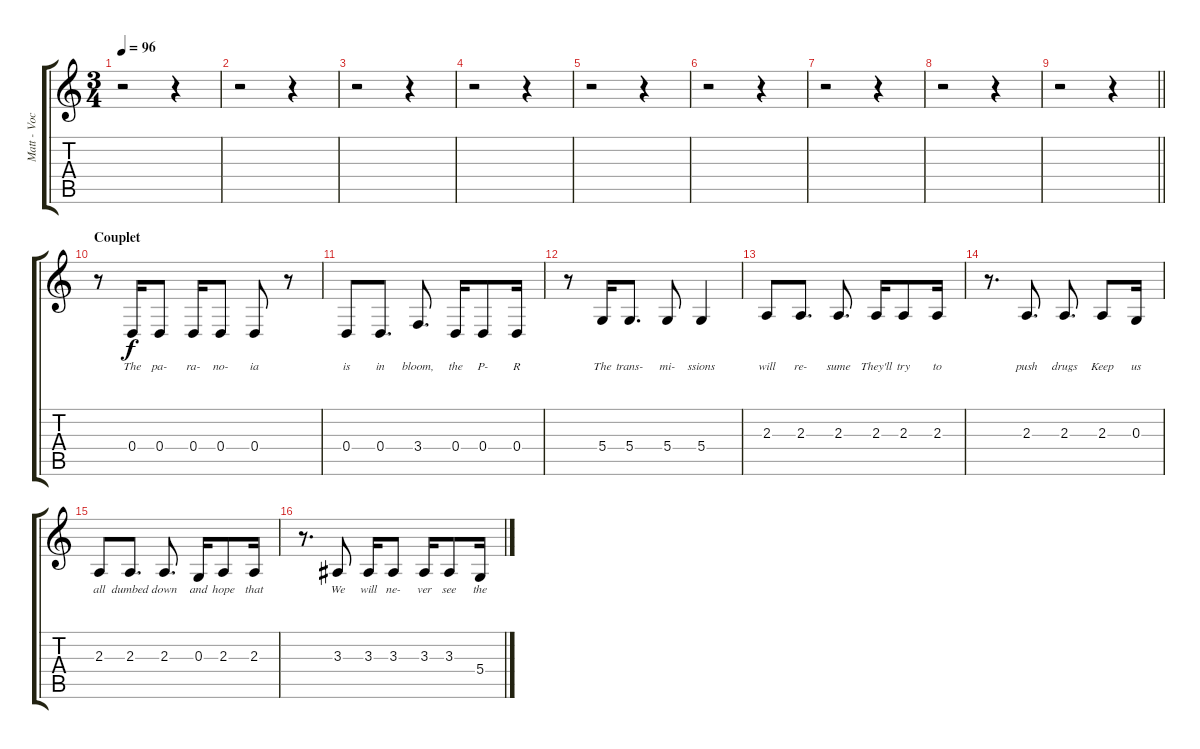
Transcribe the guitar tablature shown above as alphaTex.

\track ("Matt - Vocals" "Matt - Voc") {instrument violin}
\staff {score tabs}
\tuning (E4 B3 G3 D3 A2 E2) {hide}
\ts (3 4)
\tempo 96
\clef g2
\ks c
r.2{dy f} r.4 |
r.2 r.4 |
r.2 r.4 |
r.2 r.4 |
r.2 r.4 |
r.2 r.4 |
r.2 r.4 |
r.2 r.4 |
\barLineRight lightlight
r.2 r.4 |
\section ("" "Couplet")
r.8 0.4.16{lyrics (0 "The") lyrics (1 "") lyrics (2 "") lyrics (3 "") lyrics (4 "")} 0.4.8{lyrics (0 "pa-") lyrics (1 "") lyrics (2 "") lyrics (3 "") lyrics (4 "")} 0.4.16{lyrics (0 "ra-") lyrics (1 "") lyrics (2 "") lyrics (3 "") lyrics (4 "")} 0.4.8{lyrics (0 "no-") lyrics (1 "") lyrics (2 "") lyrics (3 "") lyrics (4 "")} 0.4.8{lyrics (0 "ia") lyrics (1 "") lyrics (2 "") lyrics (3 "") lyrics (4 "")} r.8 |
0.4.8{lyrics (0 "is") lyrics (1 "") lyrics (2 "") lyrics (3 "") lyrics (4 "")} 0.4.8{d lyrics (0 "in") lyrics (1 "") lyrics (2 "") lyrics (3 "") lyrics (4 "")} 3.4.8{d lyrics (0 "bloom,") lyrics (1 "") lyrics (2 "") lyrics (3 "") lyrics (4 "")} 0.4.16{lyrics (0 "the") lyrics (1 "") lyrics (2 "") lyrics (3 "") lyrics (4 "")} 0.4.8{lyrics (0 "P-") lyrics (1 "") lyrics (2 "") lyrics (3 "") lyrics (4 "")} 0.4.16{lyrics (0 "R") lyrics (1 "") lyrics (2 "") lyrics (3 "") lyrics (4 "")} |
r.8 5.4.16{lyrics (0 "The") lyrics (1 "") lyrics (2 "") lyrics (3 "") lyrics (4 "")} 5.4.8{d lyrics (0 "trans-") lyrics (1 "") lyrics (2 "") lyrics (3 "") lyrics (4 "")} 5.4.8{lyrics (0 "mi-") lyrics (1 "") lyrics (2 "") lyrics (3 "") lyrics (4 "")} 5.4.4{lyrics (0 "ssions") lyrics (1 "") lyrics (2 "") lyrics (3 "") lyrics (4 "")} |
2.3.8{lyrics (0 "will") lyrics (1 "") lyrics (2 "") lyrics (3 "") lyrics (4 "")} 2.3.8{d lyrics (0 "re-") lyrics (1 "") lyrics (2 "") lyrics (3 "") lyrics (4 "")} 2.3.8{d lyrics (0 "sume") lyrics (1 "") lyrics (2 "") lyrics (3 "") lyrics (4 "")} 2.3.16{lyrics (0 "They'll") lyrics (1 "") lyrics (2 "") lyrics (3 "") lyrics (4 "")} 2.3.8{lyrics (0 "try") lyrics (1 "") lyrics (2 "") lyrics (3 "") lyrics (4 "")} 2.3.16{lyrics (0 "to") lyrics (1 "") lyrics (2 "") lyrics (3 "") lyrics (4 "")} |
r.8{d} 2.3.8{d lyrics (0 "push") lyrics (1 "") lyrics (2 "") lyrics (3 "") lyrics (4 "")} 2.3.8{d lyrics (0 "drugs") lyrics (1 "") lyrics (2 "") lyrics (3 "") lyrics (4 "")} 2.3.8{lyrics (0 "Keep") lyrics (1 "") lyrics (2 "") lyrics (3 "") lyrics (4 "")} 0.3.16{lyrics (0 "us") lyrics (1 "") lyrics (2 "") lyrics (3 "") lyrics (4 "")} |
2.3.8{lyrics (0 "all") lyrics (1 "") lyrics (2 "") lyrics (3 "") lyrics (4 "")} 2.3.8{d lyrics (0 "dumbed") lyrics (1 "") lyrics (2 "") lyrics (3 "") lyrics (4 "")} 2.3.8{d lyrics (0 "down") lyrics (1 "") lyrics (2 "") lyrics (3 "") lyrics (4 "")} 0.3.16{lyrics (0 "and") lyrics (1 "") lyrics (2 "") lyrics (3 "") lyrics (4 "")} 2.3.8{lyrics (0 "hope") lyrics (1 "") lyrics (2 "") lyrics (3 "") lyrics (4 "")} 2.3.16{lyrics (0 "that") lyrics (1 "") lyrics (2 "") lyrics (3 "") lyrics (4 "")} |
r.8{d} 3.3.8{lyrics (0 "We") lyrics (1 "") lyrics (2 "") lyrics (3 "") lyrics (4 "")} 3.3.16{lyrics (0 "will") lyrics (1 "") lyrics (2 "") lyrics (3 "") lyrics (4 "")} 3.3.8{lyrics (0 "ne-") lyrics (1 "") lyrics (2 "") lyrics (3 "") lyrics (4 "")} 3.3.16{lyrics (0 "ver") lyrics (1 "") lyrics (2 "") lyrics (3 "") lyrics (4 "")} 3.3.8{lyrics (0 "see") lyrics (1 "") lyrics (2 "") lyrics (3 "") lyrics (4 "")} 5.4.16{lyrics (0 "the") lyrics (1 "") lyrics (2 "") lyrics (3 "") lyrics (4 "")}
